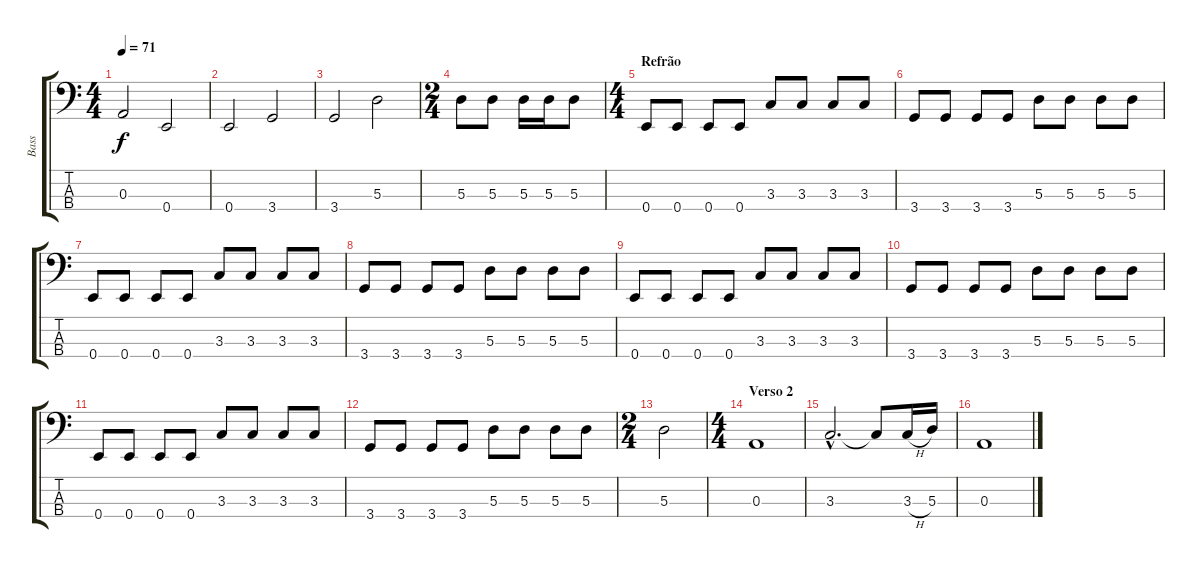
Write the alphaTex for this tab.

\track ("Bass" "Bass") {instrument synthbass2}
\staff {score tabs}
\tuning (G2 D2 A1 E1) {hide}
\ts (4 4)
\tempo 71
\clef f4
\ks c
0.3.2{dy f} 0.4.2 |
0.4.2 3.4.2 |
3.4.2 5.3.2 |
\ts (2 4)
5.3.8 5.3.8 5.3.16 5.3.16 5.3.8 |
\ts (4 4)
\section ("" "Refrão")
0.4.8 0.4.8 0.4.8 0.4.8 3.3.8 3.3.8 3.3.8 3.3.8 |
3.4.8 3.4.8 3.4.8 3.4.8 5.3.8 5.3.8 5.3.8 5.3.8 |
0.4.8 0.4.8 0.4.8 0.4.8 3.3.8 3.3.8 3.3.8 3.3.8 |
3.4.8 3.4.8 3.4.8 3.4.8 5.3.8 5.3.8 5.3.8 5.3.8 |
0.4.8 0.4.8 0.4.8 0.4.8 3.3.8 3.3.8 3.3.8 3.3.8 |
3.4.8 3.4.8 3.4.8 3.4.8 5.3.8 5.3.8 5.3.8 5.3.8 |
0.4.8 0.4.8 0.4.8 0.4.8 3.3.8 3.3.8 3.3.8 3.3.8 |
3.4.8 3.4.8 3.4.8 3.4.8 5.3.8 5.3.8 5.3.8 5.3.8 |
\ts (2 4)
5.3.2 |
\ts (4 4)
\section ("" "Verso 2")
0.3.1 |
3.3{hac}.2{d} 3.3{t}.8 3.3{h}.16 5.3.16 |
0.3.1
